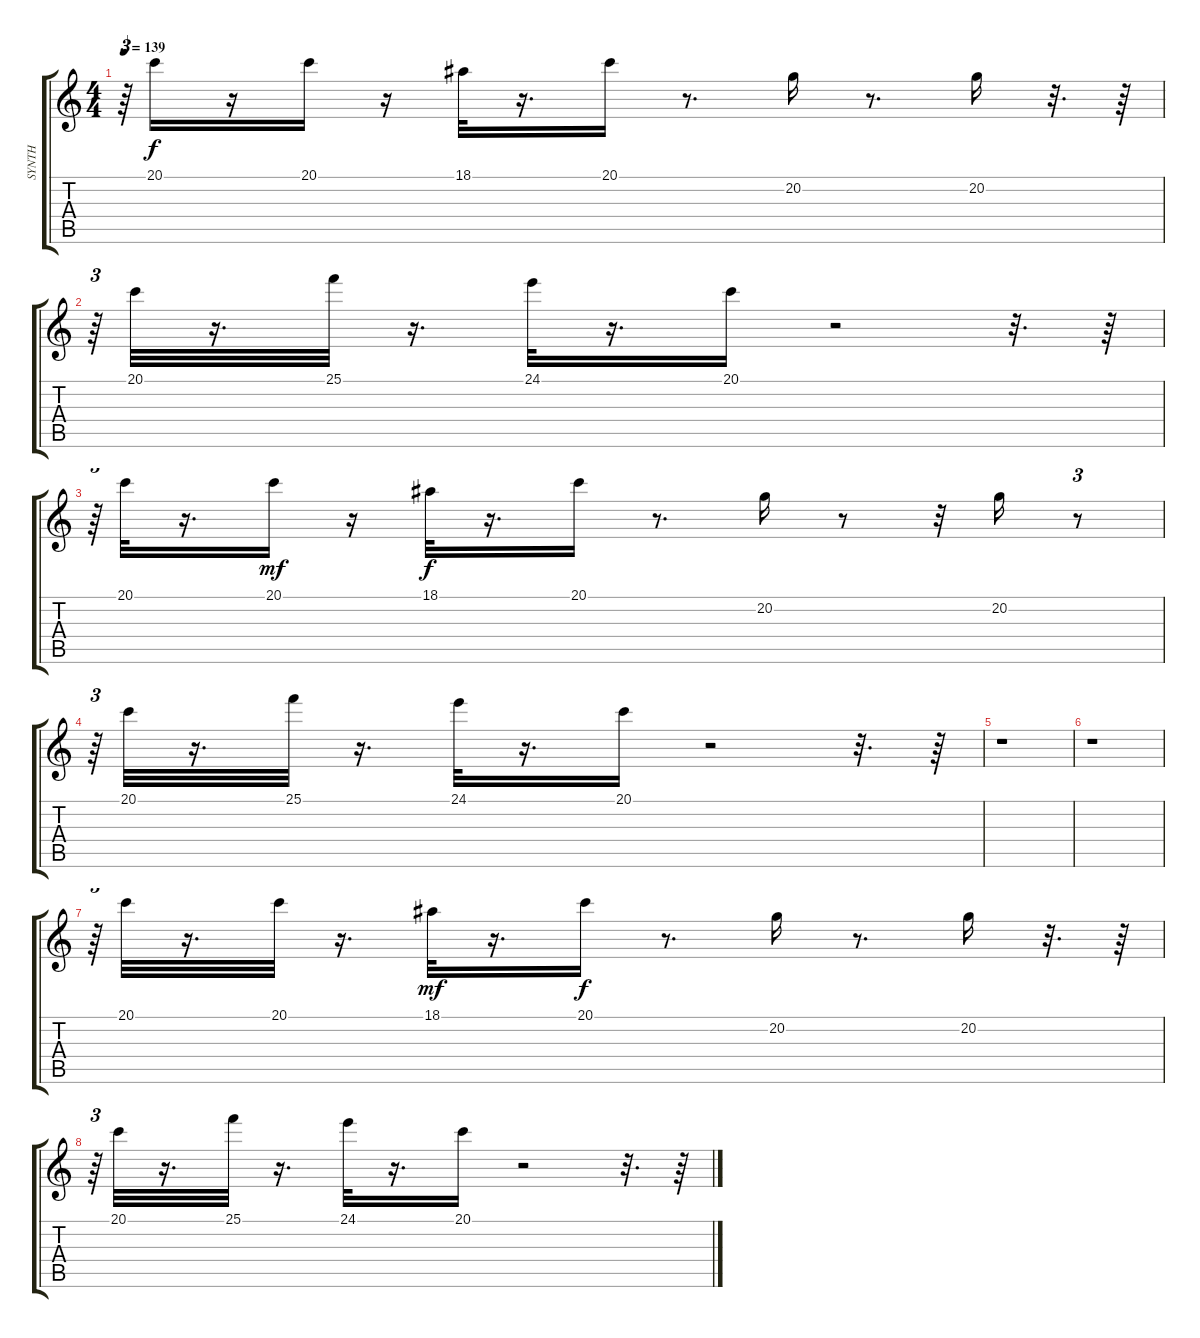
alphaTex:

\track ("SYNTH" "SYNTH") {instrument synthbrass1}
\staff {score tabs}
\tuning (E4 B3 G3 D3 A2 E2) {hide}
\ts (4 4)
\tempo 139
\clef g2
\ks c
r.64{tu (3 2) dy f} 20.1.16 r.16 20.1.16 r.16 18.1.32 r.16{d} 20.1.16 r.8{d} 20.2.16 r.8{d} 20.2.16 r.32{d} r.64 |
r.64{tu (3 2)} 20.1.32 r.16{d} 25.1.32 r.16{d} 24.1.32 r.16{d} 20.1.16 r.2 r.32{d} r.64 |
r.64{tu (3 2)} 20.1.32 r.16{d} 20.1.16{dy mf} r.16 18.1.32{dy f} r.16{d} 20.1.16 r.8{d} 20.2.16 r.8 r.32 20.2.16 r.8{tu (3 2)} |
r.64{tu (3 2)} 20.1.32 r.16{d} 25.1.32 r.16{d} 24.1.32 r.16{d} 20.1.16 r.2 r.32{d} r.64 |
r.1 |
r.1 |
r.64{tu (3 2)} 20.1.32 r.16{d} 20.1.32 r.16{d} 18.1.32{dy mf} r.16{d} 20.1.16{dy f} r.8{d} 20.2.16 r.8{d} 20.2.16 r.32{d} r.64 |
r.64{tu (3 2)} 20.1.32 r.16{d} 25.1.32 r.16{d} 24.1.32 r.16{d} 20.1.16 r.2 r.32{d} r.64
